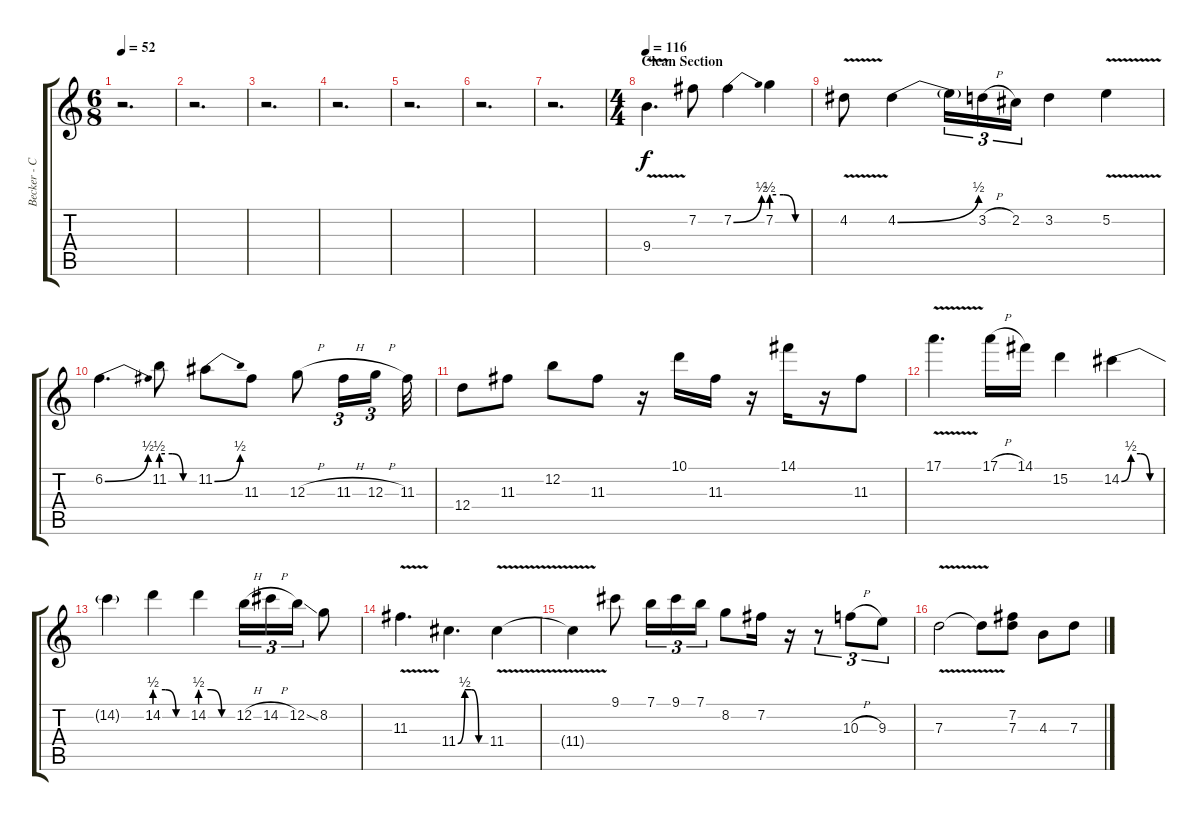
\track ("Becker - Clean" "Becker - C") {instrument electricguitarclean}
\staff {score tabs}
\tuning (E4 B3 G3 D3 A2 E2) {hide}
\ts (6 8)
\tempo 52
\clef g2
\ks c
r.2{d dy f} |
r.2{d} |
r.2{d} |
r.2{d} |
r.2{d} |
r.2{d} |
r.2{d} |
\ts (4 4)
\section ("" "Clean Section ")
\tempo 116
9.4{v}.4{d} 7.2.8 7.2{be (bend 0 0 60 2)}.4 7.2{be (custom 0 2 20 2 40 0 60 0)}.4 |
4.2{v}.8 4.2{be (bend 0 0 60 2)}.4 4.2{t}.16{tu (3 2)} 3.2{h}.16{tu (3 2)} 2.2.16{tu (3 2)} 3.2.4 5.2{v}.4 |
6.2{be (bend 0 0 60 2)}.4{d} 11.2{be (custom 0 2 20 2 40 0 60 0)}.8 11.2{be (bend 0 0 60 2)}.8 11.3.8 12.3{h}.8 11.3{h}.16{tu (3 2)} 12.3{h}.16{tu (3 2)} 11.3.32 |
12.4.8 11.3.8 12.2.8 11.3.8 r.16 10.1.16 11.3.16 r.16 14.1.16 r.16 11.3.8 |
17.1{v}.4{d} 17.1{h}.16 14.1.16 15.2.4 14.2{be (custom 0 0 15 2 30 2 45 0 60 0)}.4 |
14.2{t}.4 14.2{be (custom 0 2 20 2 40 0 60 0)}.4 14.2{be (custom 0 2 20 2 40 0 60 0)}.4 12.2{h}.16{tu (3 2)} 14.2{h}.16{tu (3 2)} 12.2{ss}.16{tu (3 2)} 8.2.8 |
11.3{v}.4{d} 11.4{be (custom 0 0 15 2 30 2 45 0 60 0)}.4{d} 11.4{v}.4 |
11.4{t}.4 9.1.8 7.1.16{tu (3 2)} 9.1.16{tu (3 2)} 7.1.16{tu (3 2)} 8.2.8 7.2.16 r.16 r.8{tu (3 2)} 10.3{h}.8{tu (3 2)} 9.3.8{tu (3 2)} |
7.3{v}.2 7.3{t}.8 (7.2 7.3).8 4.3.8 7.3.8
